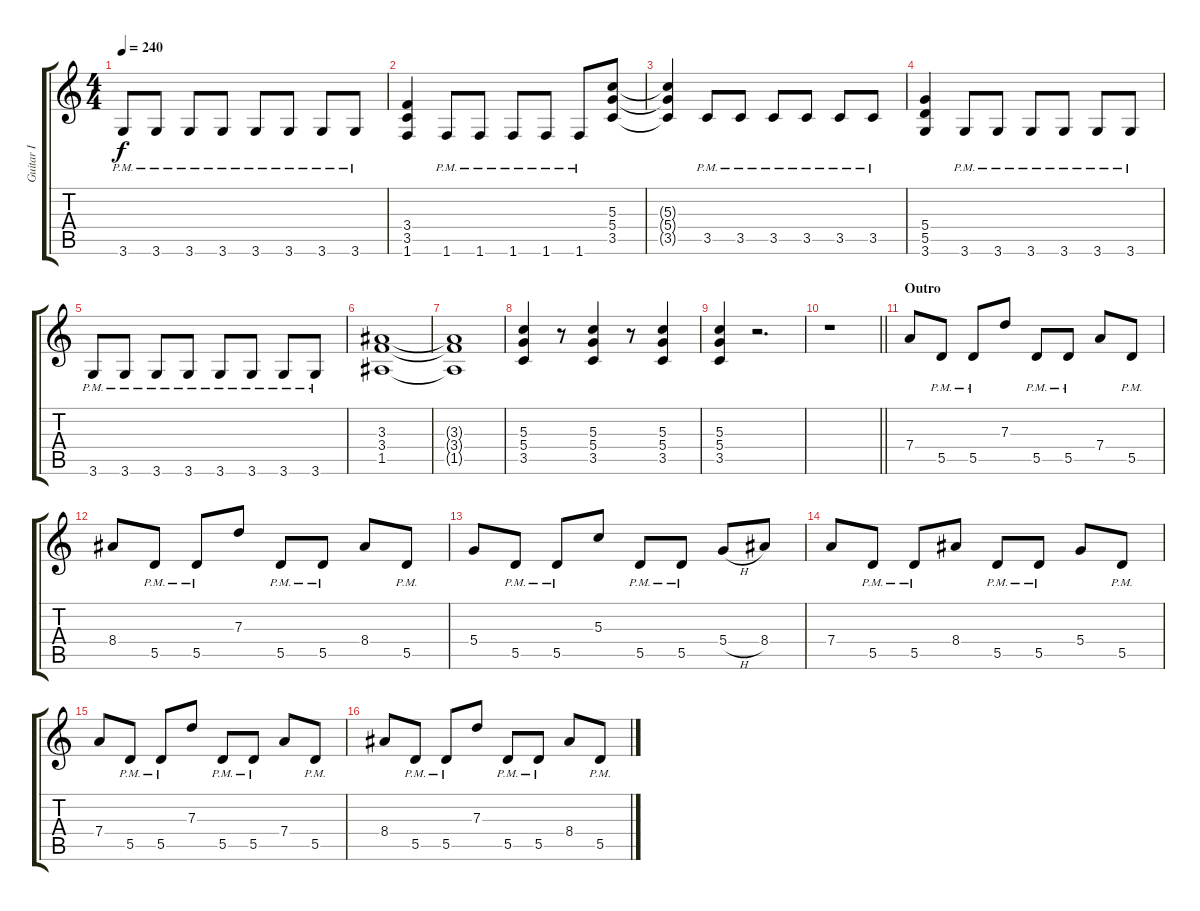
\track ("Guitar I" "Guitar I") {instrument overdrivenguitar}
\staff {score tabs}
\tuning (E4 B3 G3 D3 A2 E2) {hide}
\ts (4 4)
\tempo 240
\clef g2
\ks c
3.6{pm}.8{dy f} 3.6{pm}.8 3.6{pm}.8 3.6{pm}.8 3.6{pm}.8 3.6{pm}.8 3.6{pm}.8 3.6{pm}.8 |
(3.4 3.5 1.6).4 1.6{pm}.8 1.6{pm}.8 1.6{pm}.8 1.6{pm}.8 1.6{pm}.8 (5.3 5.4 3.5).8 |
(5.3{t} 5.4{t} 3.5{t}).4 3.5{pm}.8 3.5{pm}.8 3.5{pm}.8 3.5{pm}.8 3.5{pm}.8 3.5{pm}.8 |
(5.4 5.5 3.6).4 3.6{pm}.8 3.6{pm}.8 3.6{pm}.8 3.6{pm}.8 3.6{pm}.8 3.6{pm}.8 |
3.6{pm}.8 3.6{pm}.8 3.6{pm}.8 3.6{pm}.8 3.6{pm}.8 3.6{pm}.8 3.6{pm}.8 3.6{pm}.8 |
(3.3 3.4 1.5).1 |
(3.3{t} 3.4{t} 1.5{t}).1 |
(5.3 5.4 3.5).4 r.8 (5.3 5.4 3.5).4 r.8 (5.3 5.4 3.5).4 |
(5.3 5.4 3.5).4 r.2{d} |
\barLineRight lightlight
r.1 |
\section ("" "Outro")
7.4.8 5.5{pm}.8 5.5{pm}.8 7.3.8 5.5{pm}.8 5.5{pm}.8 7.4.8 5.5{pm}.8 |
8.4.8 5.5{pm}.8 5.5{pm}.8 7.3.8 5.5{pm}.8 5.5{pm}.8 8.4.8 5.5{pm}.8 |
5.4.8 5.5{pm}.8 5.5{pm}.8 5.3.8 5.5{pm}.8 5.5{pm}.8 5.4{h}.8 8.4.8 |
7.4.8 5.5{pm}.8 5.5{pm}.8 8.4.8 5.5{pm}.8 5.5{pm}.8 5.4.8 5.5{pm}.8 |
7.4.8 5.5{pm}.8 5.5{pm}.8 7.3.8 5.5{pm}.8 5.5{pm}.8 7.4.8 5.5{pm}.8 |
8.4.8 5.5{pm}.8 5.5{pm}.8 7.3.8 5.5{pm}.8 5.5{pm}.8 8.4.8 5.5{pm}.8
